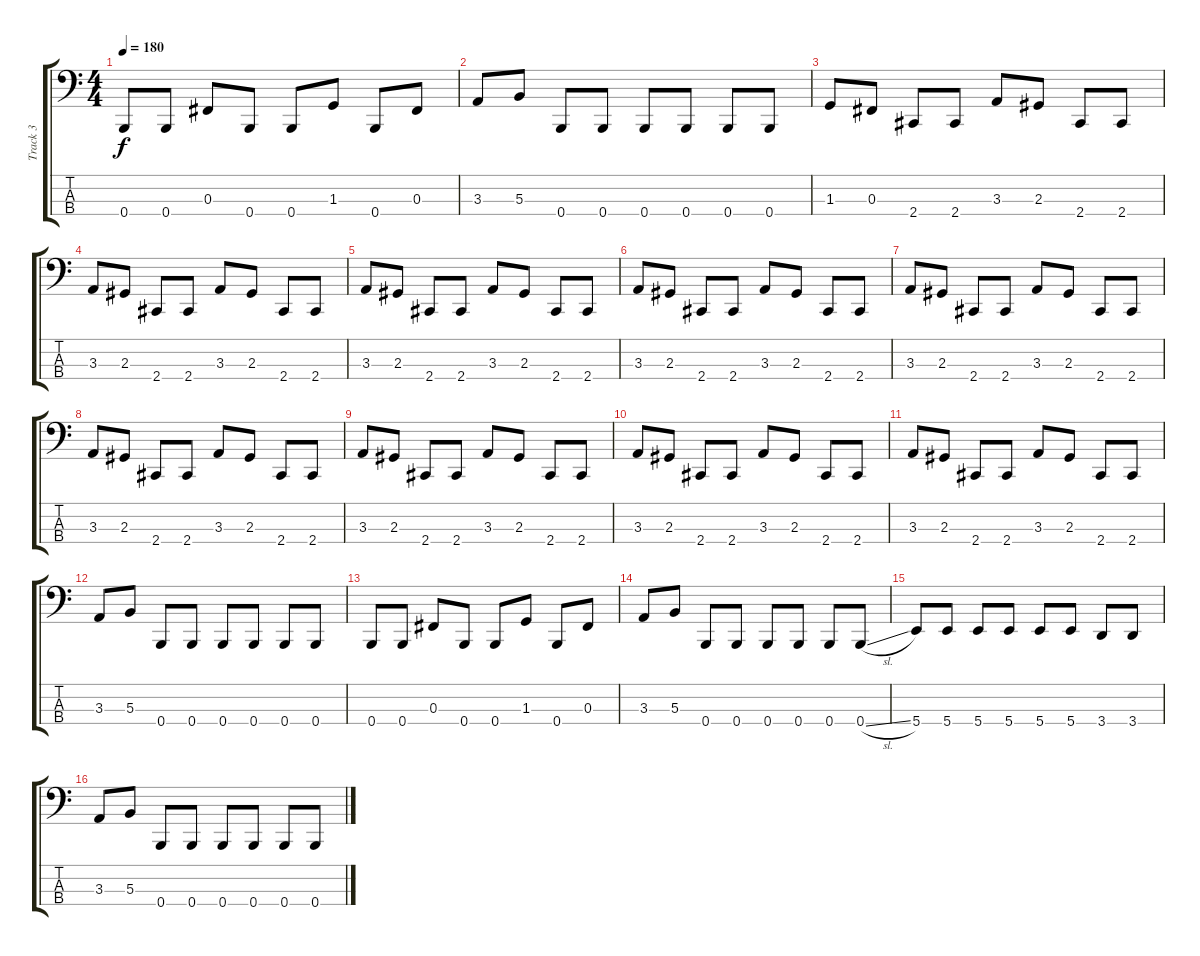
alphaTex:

\track ("Track 3" "Track 3") {instrument electricbassfinger}
\staff {score tabs}
\tuning (E2 B1 Gb1 B0) {hide}
\ts (4 4)
\tempo 180
\clef f4
\ks c
0.4.8{dy f} 0.4.8 0.3.8 0.4.8 0.4.8 1.3.8 0.4.8 0.3.8 |
3.3.8 5.3.8 0.4.8 0.4.8 0.4.8 0.4.8 0.4.8 0.4.8 |
1.3.8 0.3.8 2.4.8 2.4.8 3.3.8 2.3.8 2.4.8 2.4.8 |
3.3.8 2.3.8 2.4.8 2.4.8 3.3.8 2.3.8 2.4.8 2.4.8 |
3.3.8 2.3.8 2.4.8 2.4.8 3.3.8 2.3.8 2.4.8 2.4.8 |
3.3.8 2.3.8 2.4.8 2.4.8 3.3.8 2.3.8 2.4.8 2.4.8 |
3.3.8 2.3.8 2.4.8 2.4.8 3.3.8 2.3.8 2.4.8 2.4.8 |
3.3.8 2.3.8 2.4.8 2.4.8 3.3.8 2.3.8 2.4.8 2.4.8 |
3.3.8 2.3.8 2.4.8 2.4.8 3.3.8 2.3.8 2.4.8 2.4.8 |
3.3.8 2.3.8 2.4.8 2.4.8 3.3.8 2.3.8 2.4.8 2.4.8 |
3.3.8 2.3.8 2.4.8 2.4.8 3.3.8 2.3.8 2.4.8 2.4.8 |
3.3.8 5.3.8 0.4.8 0.4.8 0.4.8 0.4.8 0.4.8 0.4.8 |
0.4.8 0.4.8 0.3.8 0.4.8 0.4.8 1.3.8 0.4.8 0.3.8 |
3.3.8 5.3.8 0.4.8 0.4.8 0.4.8 0.4.8 0.4.8 0.4{sl}.8 |
5.4.8 5.4.8 5.4.8 5.4.8 5.4.8 5.4.8 3.4.8 3.4.8 |
3.3.8 5.3.8 0.4.8 0.4.8 0.4.8 0.4.8 0.4.8 0.4.8
